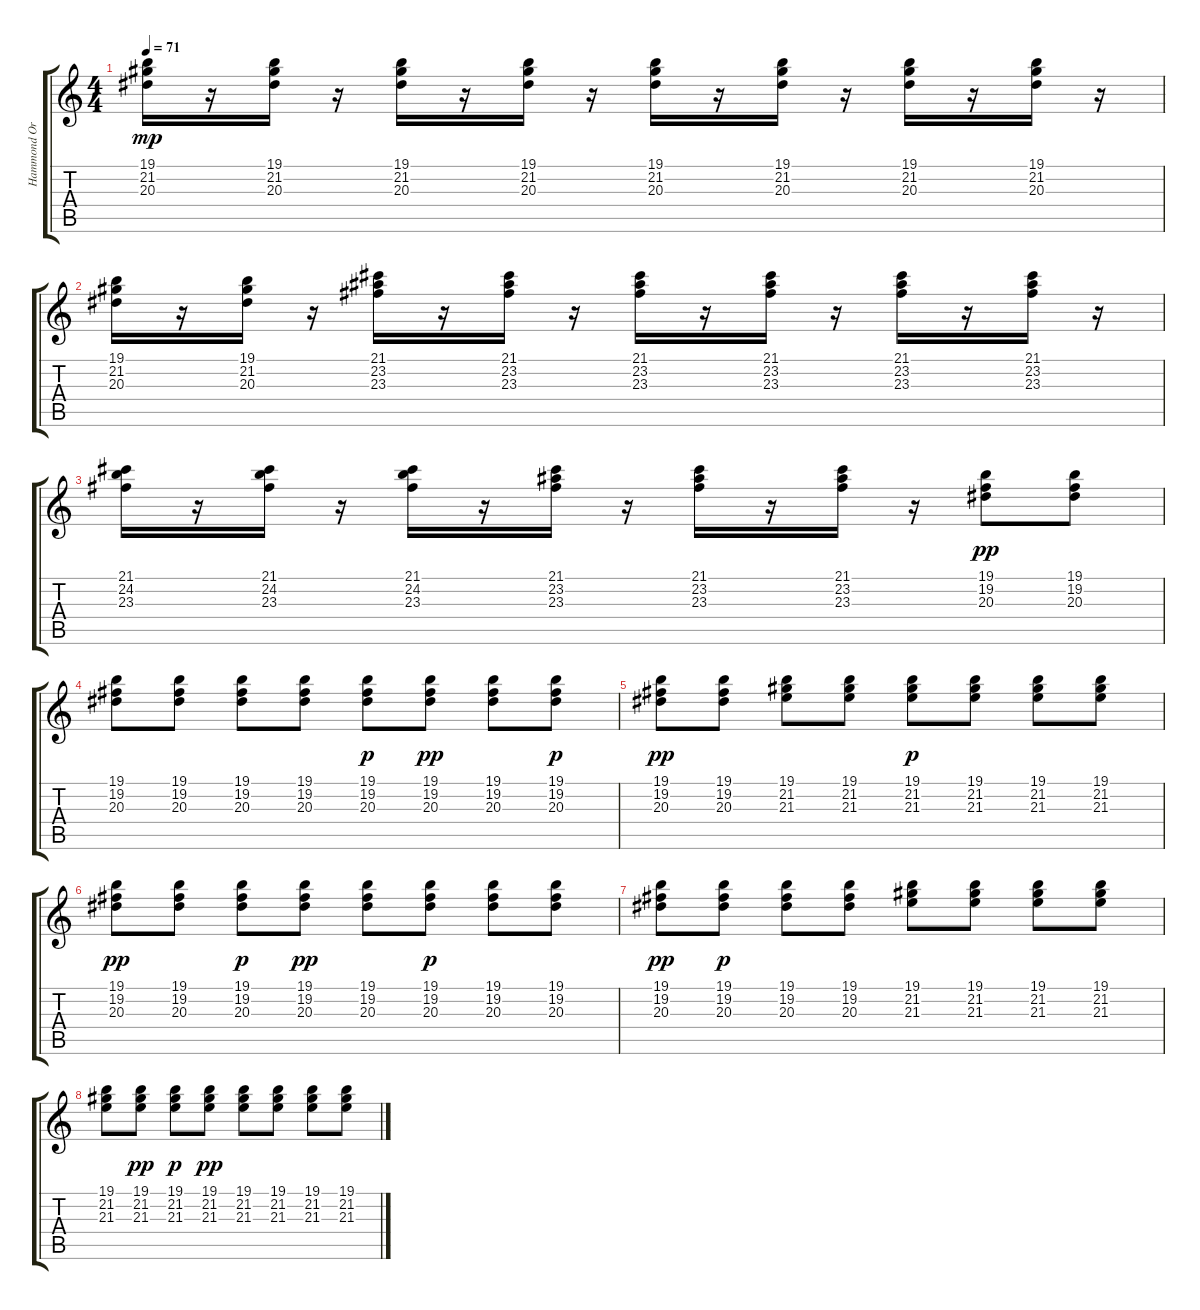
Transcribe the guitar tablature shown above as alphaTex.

\track ("Hammond Organ" "Hammond Or") {instrument drawbarorgan}
\staff {score tabs}
\tuning (E4 B3 G3 D3 A2 E2) {hide}
\ts (4 4)
\tempo 71
\clef g2
\ks c
(19.1 21.2 20.3).16{dy mp} r.16 (19.1 21.2 20.3).16 r.16 (19.1 21.2 20.3).16 r.16 (19.1 21.2 20.3).16 r.16 (19.1 21.2 20.3).16 r.16 (19.1 21.2 20.3).16 r.16 (19.1 21.2 20.3).16 r.16 (19.1 21.2 20.3).16 r.16 |
(19.1 21.2 20.3).16 r.16 (19.1 21.2 20.3).16 r.16 (21.1 23.2 23.3).16 r.16 (21.1 23.2 23.3).16 r.16 (21.1 23.2 23.3).16 r.16 (21.1 23.2 23.3).16 r.16 (21.1 23.2 23.3).16 r.16 (21.1 23.2 23.3).16 r.16 |
(21.1 24.2 23.3).16 r.16 (21.1 24.2 23.3).16 r.16 (21.1 24.2 23.3).16 r.16 (21.1 23.2 23.3).16 r.16 (21.1 23.2 23.3).16 r.16 (21.1 23.2 23.3).16 r.16 (19.1 19.2 20.3).8{dy pp} (19.1 19.2 20.3).8 |
(19.1 19.2 20.3).8 (19.1 19.2 20.3).8 (19.1 19.2 20.3).8 (19.1 19.2 20.3).8 (19.1 19.2 20.3).8{dy p} (19.1 19.2 20.3).8{dy pp} (19.1 19.2 20.3).8 (19.1 19.2 20.3).8{dy p} |
(19.1 19.2 20.3).8{dy pp} (19.1 19.2 20.3).8 (19.1 21.2 21.3).8 (19.1 21.2 21.3).8 (19.1 21.2 21.3).8{dy p} (19.1 21.2 21.3).8 (19.1 21.2 21.3).8 (19.1 21.2 21.3).8 |
(19.1 19.2 20.3).8{dy pp} (19.1 19.2 20.3).8 (19.1 19.2 20.3).8{dy p} (19.1 19.2 20.3).8{dy pp} (19.1 19.2 20.3).8 (19.1 19.2 20.3).8{dy p} (19.1 19.2 20.3).8 (19.1 19.2 20.3).8 |
(19.1 19.2 20.3).8{dy pp} (19.1 19.2 20.3).8{dy p} (19.1 19.2 20.3).8 (19.1 19.2 20.3).8 (19.1 21.2 21.3).8 (19.1 21.2 21.3).8 (19.1 21.2 21.3).8 (19.1 21.2 21.3).8 |
(19.1 21.2 21.3).8 (19.1 21.2 21.3).8{dy pp} (19.1 21.2 21.3).8{dy p} (19.1 21.2 21.3).8{dy pp} (19.1 21.2 21.3).8 (19.1 21.2 21.3).8 (19.1 21.2 21.3).8 (19.1 21.2 21.3).8
